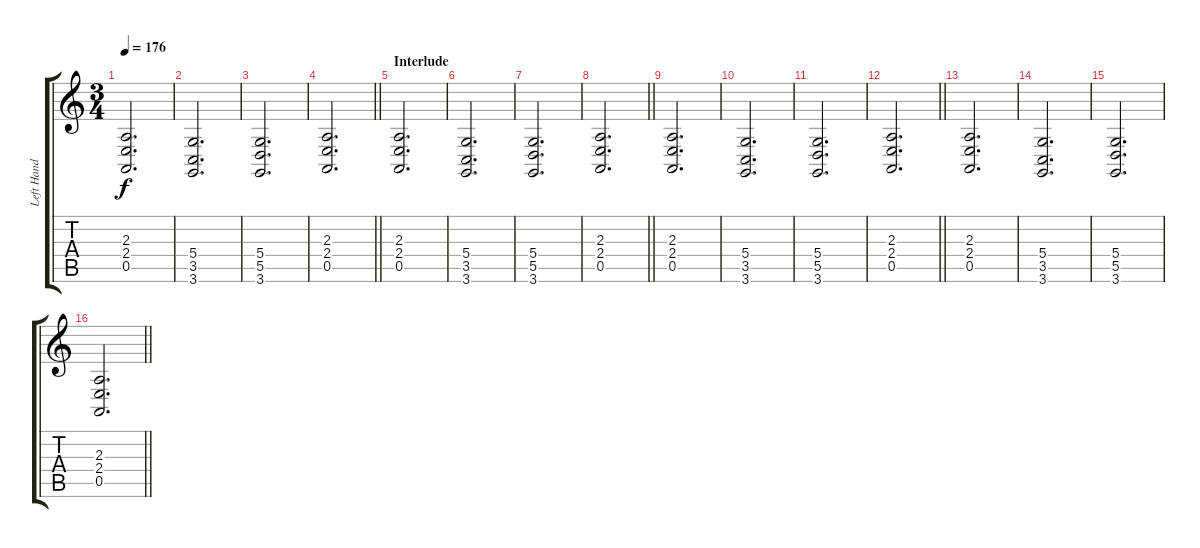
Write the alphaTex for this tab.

\track ("Left Hand" "Left Hand") {instrument stringensemble1}
\staff {score tabs}
\tuning (E4 B3 G3 D3 A2 E2) {hide}
\ts (3 4)
\tempo 176
\clef g2
\ks c
(2.3 2.4 0.5).2{d dy f} |
(5.4 3.5 3.6).2{d} |
(5.4 5.5 3.6).2{d} |
\barLineRight lightlight
(2.3 2.4 0.5).2{d} |
\section ("" "Interlude")
(2.3 2.4 0.5).2{d} |
(5.4 3.5 3.6).2{d} |
(5.4 5.5 3.6).2{d} |
\barLineRight lightlight
(2.3 2.4 0.5).2{d} |
(2.3 2.4 0.5).2{d} |
(5.4 3.5 3.6).2{d} |
(5.4 5.5 3.6).2{d} |
\barLineRight lightlight
(2.3 2.4 0.5).2{d} |
(2.3 2.4 0.5).2{d} |
(5.4 3.5 3.6).2{d} |
(5.4 5.5 3.6).2{d} |
\barLineRight lightlight
(2.3 2.4 0.5).2{d}
